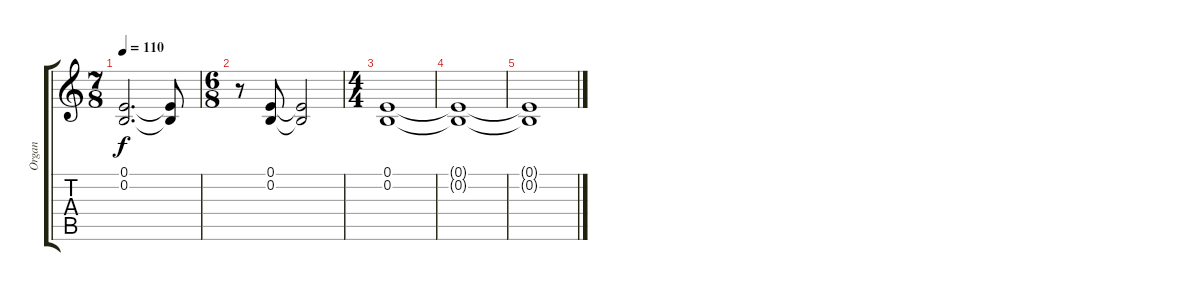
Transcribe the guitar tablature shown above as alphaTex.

\track ("Organ" "Organ") {instrument drawbarorgan}
\staff {score tabs}
\tuning (E4 B3 G3 D3 A2 E2) {hide}
\ts (7 8)
\tempo 110
\clef g2
\ks c
(0.1 0.2).2{d dy f} (0.1{t} 0.2{t}).8 |
\ts (6 8)
r.8 (0.1 0.2).8 (0.1{t} 0.2{t}).2 |
\ts (4 4)
(0.1 0.2).1 |
(0.1{t} 0.2{t}).1 |
(0.1{t} 0.2{t}).1
